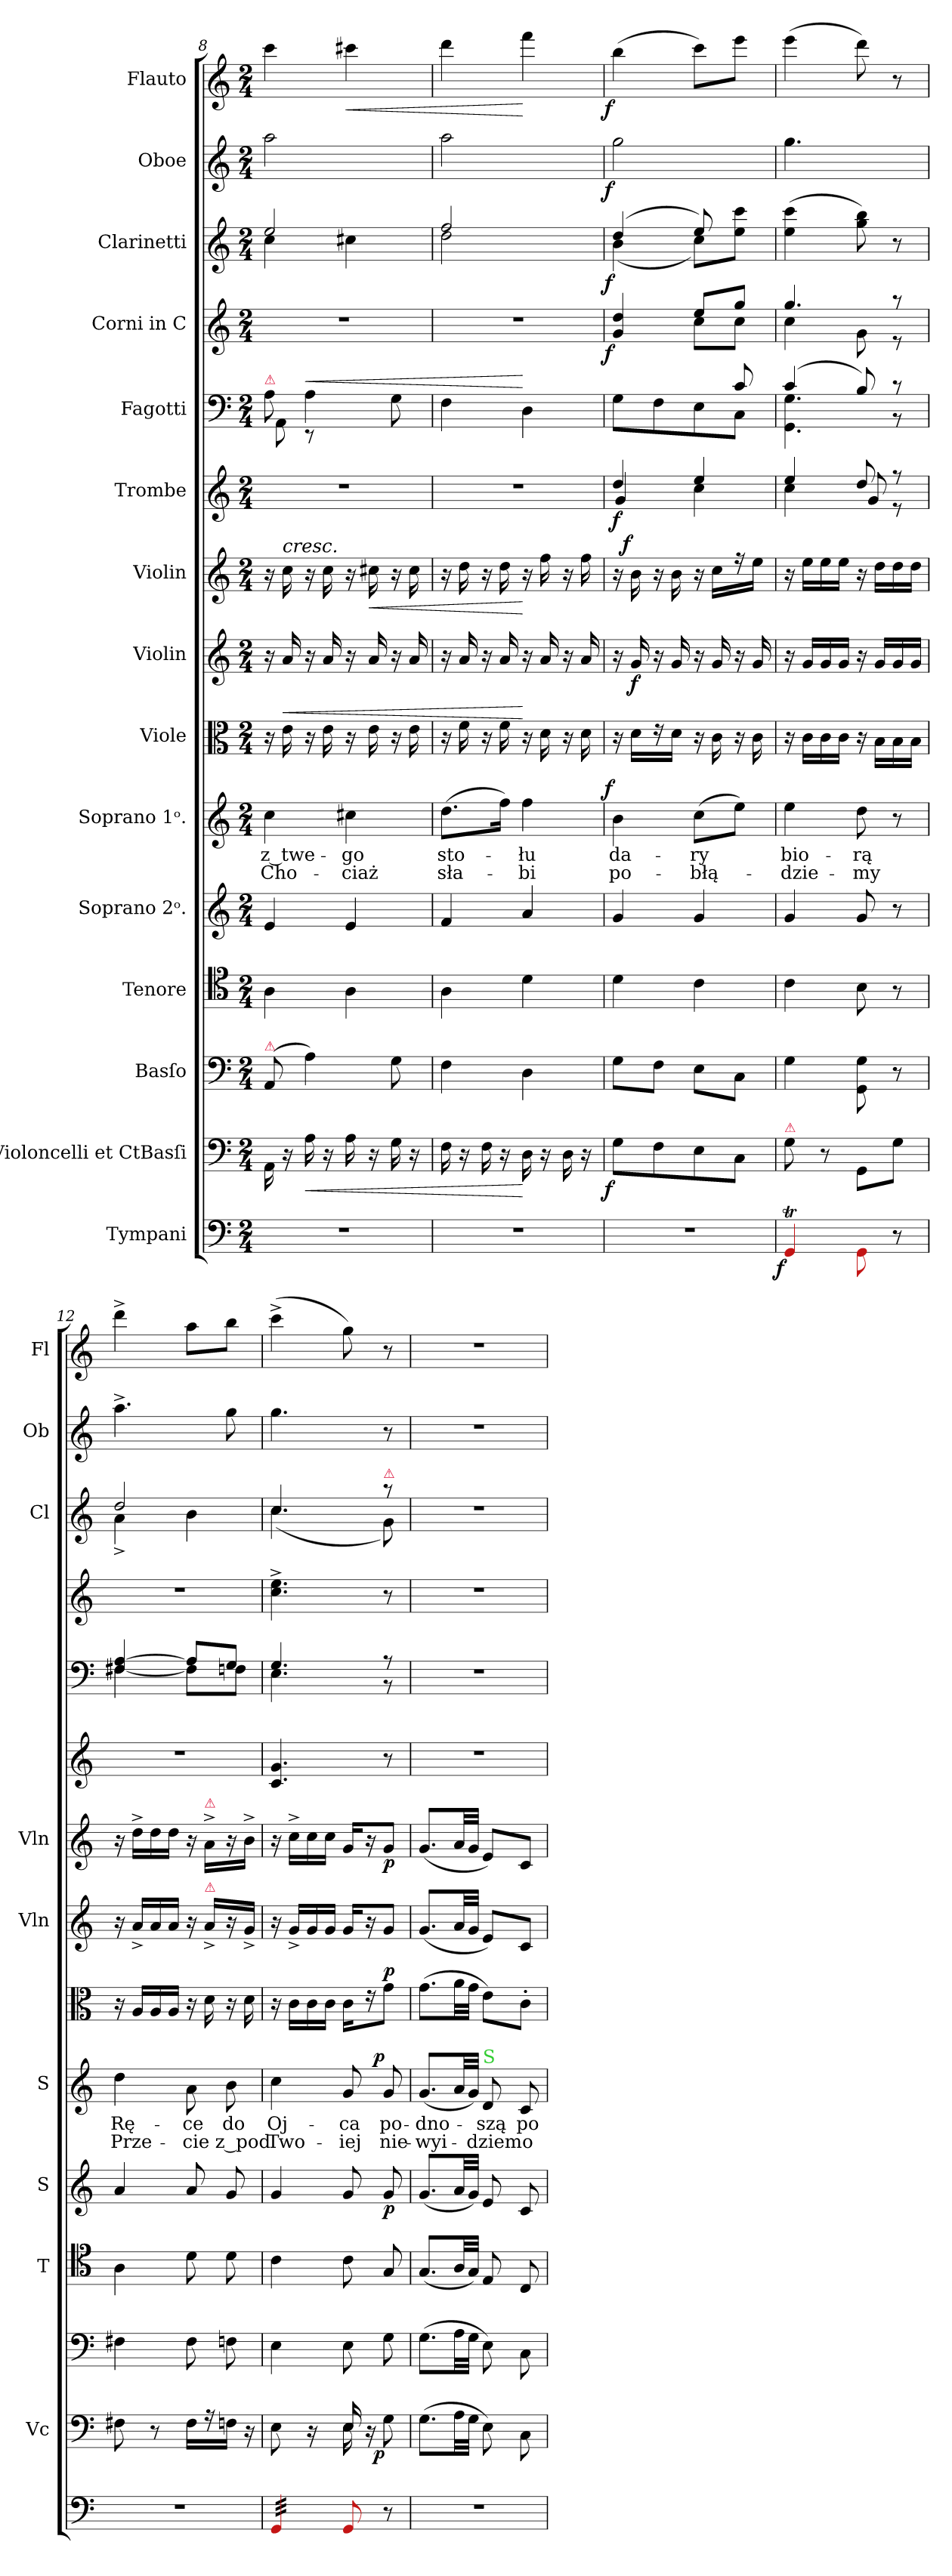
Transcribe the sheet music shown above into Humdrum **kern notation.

**kern	**dynam	**kern	**dynam	**kern	**kern	**kern	**dynam	**kern	**text	**text	**dynam	**kern	**dynam	**kern	**dynam	**kern	**dynam	**kern	**dynam	**kern	**dynam	**kern	**dynam	**kern	**dynam	**kern	**dynam	**kern	**dynam
*part15	*part15	*part14	*part14	*part13	*part12	*part11	*part11	*part10	*part10	*part10	*part10	*part9	*part9	*part8	*part8	*part7	*part7	*part6	*part6	*part5	*part5	*part4	*part4	*part3	*part3	*part2	*part2	*part1	*part1
*staff15	*staff15	*staff14	*staff14	*staff13	*staff12	*staff11	*staff11	*staff10	*staff10	*staff10	*staff10	*staff9	*staff9	*staff8	*staff8	*staff7	*staff7	*staff6	*staff6	*staff5	*staff5	*staff4	*staff4	*staff3	*staff3	*staff2	*staff2	*staff1	*staff1
*I"Tympani	*	*I"Violoncelli et CtBasſi	*	*I"Basſo	*I"Tenore	*I"Soprano 2ᵒ.	*	*I"Soprano 1ᵒ.	*	*	*	*I"Viole	*	*I"Violin	*	*I"Violin	*	*I"Trombe	*	*I"Fagotti	*	*I"Corni in C	*	*I"Clarinetti	*	*I"Oboe	*	*I"Flauto	*
*	*	*I'Vc	*	*	*I'T	*I'S	*	*I'S	*	*	*	*	*	*I'Vln	*	*I'Vln	*	*	*	*	*	*	*	*I'Cl	*	*I'Ob	*	*I'Fl	*
*clefF4	*	*clefF4	*	*clefF4	*clefC4	*clefG2	*	*clefG2	*	*	*	*clefC3	*	*clefG2	*	*clefG2	*	*clefG2	*	*clefF4	*	*clefG2	*	*clefG2	*	*clefG2	*	*clefG2	*
*k[]	*	*k[]	*	*k[]	*k[]	*k[]	*	*k[]	*	*	*	*k[]	*	*k[]	*	*k[]	*	*k[]	*	*k[]	*	*k[]	*	*k[]	*	*k[]	*	*k[]	*
*C:	*	*C:	*	*C:	*C:	*C:	*	*C:	*	*	*	*C:	*	*C:	*	*C:	*	*C:	*	*C:	*	*C:	*	*C:	*	*C:	*	*C:	*
*M2/4	*	*M2/4	*	*M2/4	*M2/4	*M2/4	*	*M2/4	*	*	*	*M2/4	*	*M2/4	*	*M2/4	*	*M2/4	*	*M2/4	*	*M2/4	*	*M2/4	*	*M2/4	*	*M2/4	*
=8	=8	=8	=8	=8	=8	=8	=8	=8	=8	=8	=8	=8	=8	=8	=8	=8	=8	=8	=8	=8	=8	=8	=8	=8	=8	=8	=8	=8	=8
*	*	*	*	*	*	*	*	*	*	*	*	*	*	*	*	*	*	*	*	*^	*	*	*	*^	*	*	*	*	*
!	!	!	!	!	!	!	!	!	!	!	!	!	!	!	!	!	!	!	!	!LO:TX:a:color=crimson:t=⚠	!	!	!	!	!	!	!	!	!	!	!
!	!	!	!	!LO:TX:a:color=crimson:t=⚠	!	!	!	!	!	!	!	!	!	!	!	!	!	!	!	!	!	!	!	!	!	!	!	!	!	!	!
2r	.	16AA\	.	(8AA/	4A\	4e/	.	4cc\	z_twe-	Cho-	.	16r	.	16r	.	16r	.	2r	.	8A\	8AA\	.	2r	.	2ee/	4cc\	.	2aa\	.	4ccc\	.
!	!	!	!	!	!	!	!	!	!	!	!	!	!LO:HP:a	!	!	!	!LO:HP:a	!	!	!	!	!	!	!	!	!	!	!	!	!	!
.	.	16r	.	.	.	.	.	.	.	.	.	16e\	<	16a/	.	16cc\	<	.	.	.	.	.	.	.	.	.	.	.	.	.	.
!	!	!	!LO:HP:b	!	!	!	!	!	!	!	!	!	!	!	!	!	!	!	!	!	!	!LO:HP:a	!	!	!	!	!	!	!	!	!
.	.	16A\	<	4A\)	.	.	.	.	.	.	.	16r	.	16r	.	16r	.	.	.	4A\	8rEE	<	.	.	.	.	.	.	.	.	.
.	.	16r	.	.	.	.	.	.	.	.	.	16e\	.	16a/	.	16cc\	.	.	.	.	.	.	.	.	.	.	.	.	.	.	.
!	!	!	!	!	!	!	!	!	!	!	!	!	!	!	!	!	!	!	!	!	!	!	!	!	!	!	!	!	!	!	!LO:HP:b
.	.	16A\	.	.	4A\	4e/	.	4cc#X\	-go	-ciaż	.	16r	.	16r	.	16r	.	.	.	.	4ryy	.	.	.	.	4cc#X\	.	.	.	4ccc#X\	<
!	!	!	!	!	!	!	!	!	!	!	!	!	!	!	!	!	!LO:HP:b	!	!	!	!	!	!	!	!	!	!	!	!	!	!
.	.	16r	.	.	.	.	.	.	.	.	.	16e\	.	16a/	.	16cc#X\	<	.	.	.	.	.	.	.	.	.	.	.	.	.	.
.	.	16G\	.	8G\	.	.	.	.	.	.	.	16r	.	16r	.	16r	.	.	.	8G\	.	.	.	.	.	.	.	.	.	.	.
.	.	16r	.	.	.	.	.	.	.	.	.	16e\	.	16a/	.	16cc#\	.	.	.	.	.	.	.	.	.	.	.	.	.	.	.
*	*	*	*	*	*	*	*	*	*	*	*	*	*	*	*	*	*	*	*	*v	*v	*	*	*	*	*	*	*	*	*	*
=9	=9	=9	=9	=9	=9	=9	=9	=9	=9	=9	=9	=9	=9	=9	=9	=9	=9	=9	=9	=9	=9	=9	=9	=9	=9	=9	=9	=9	=9	=9
2r	.	16F\	.	4F\	4A\	4f/	.	(8.dd\L	sto-	sła-	.	16r	.	16r	.	16r	.	2r	.	4F\	.	2r	.	2ff/	2dd\	.	2aa\	.	4ddd\	.
.	.	16r	.	.	.	.	.	.	.	.	.	16f\	.	16a/	.	16dd\	.	.	.	.	.	.	.	.	.	.	.	.	.	.
.	.	16F\	.	.	.	.	.	.	.	.	.	16r	.	16r	.	16r	.	.	.	.	.	.	.	.	.	.	.	.	.	.
.	.	16r	.	.	.	.	.	16ff\Jk)	.	.	.	16f\	.	16a/	.	16dd\	.	.	.	.	.	.	.	.	.	.	.	.	.	.
.	.	16D\	[	4D\	4d\	4a/	.	4ff\	-łu	-bi	.	16r	[	16r	.	16r	[	.	.	4D\	[	.	.	.	.	.	.	.	4fff\	[
.	.	16r	.	.	.	.	.	.	.	.	.	16d\	.	16a/	.	16ff\	.	.	.	.	.	.	.	.	.	.	.	.	.	.
.	.	16D\	.	.	.	.	.	.	.	.	.	16r	.	16r	.	16r	.	.	.	.	.	.	.	.	.	.	.	.	.	.
.	.	16r	.	.	.	.	.	.	.	.	.	16d\	.	16a/	.	16ff\	.	.	.	.	.	.	.	.	.	.	.	.	.	.
*	*	*	*	*	*	*	*	*	*	*	*	*	*	*	*	*	*	*	*	*	*	*	*	*v	*v	*	*	*	*	*
.	.	.	.	.	.	.	.	.	.	.	.	.	.	.	.	.	[	.	.	.	.	.	.	.	.	.	.	.	.
=10	=10	=10	=10	=10	=10	=10	=10	=10	=10	=10	=10	=10	=10	=10	=10	=10	=10	=10	=10	=10	=10	=10	=10	=10	=10	=10	=10	=10	=10
*	*	*	*	*	*	*	*	*	*	*	*	*	*	*	*	*	*	*^	*	*^	*	*^	*	*^	*	*	*	*	*
!	!	!	!LO:DY:rj	!	!	!	!	!	!	!	!LO:DY:a:rj	!	!	!	!	!	!	!	!	!	!	!	!	!	!	!LO:DY:rj	!	!	!LO:DY:rj	!	!LO:DY:rj	!	!LO:DY:rj
2r	.	8G\L	f	8G\L	4d\	4g/	.	4b\	da-	po-	f	16r	.	16r	.	16r	.	4dd/	4g/	f	4.ryy	8G\L	.	4g/ 4dd/	4ryy	f	(4dd/	(4b\	f	2gg\	f	(4bb\	f
!	!	!	!	!	!	!	!	!	!	!	!	!	!	!	!LO:DY:b	!	!LO:DY:a:rj	!	!	!	!	!	!	!	!	!	!	!	!	!	!	!	!
.	.	.	.	.	.	.	.	.	.	.	.	16d\LL	.	16g/	f	16b\	f	.	.	.	.	.	.	.	.	.	.	.	.	.	.	.	.
.	.	8F\	.	8F\J	.	.	.	.	.	.	.	16r	.	16r	.	16r	.	.	.	.	.	8F\	.	.	.	.	.	.	.	.	.	.	.
.	.	.	.	.	.	.	.	.	.	.	.	16d\JJ	.	16g/	.	16b\	.	.	.	.	.	.	.	.	.	.	.	.	.	.	.	.	.
.	.	8E\	.	8E\L	4c\	4g/	.	(8cc\L	-ry	-błą-	.	16r	.	16r	.	16r	.	4ee/	4cc\	.	.	8E\	.	8ee/L	8cc\L	.	8ee/)	8cc\L)	.	.	.	8ccc\L)	.
.	.	.	.	.	.	.	.	.	.	.	.	16c\	.	16g/	.	16cc\LL	.	.	.	.	.	.	.	.	.	.	.	.	.	.	.	.	.
.	.	8C\J	.	8C\J	.	.	.	8ee\J)	.	.	.	16r	.	16r	.	16r	.	.	.	.	8c/	8C\J	.	8gg/J	8cc\J	.	8ryy	8ee\ 8ccc\J	.	.	.	8eee\J	.
.	.	.	.	.	.	.	.	.	.	.	.	16c\	.	16g/	.	16ee\JJ	.	.	.	.	.	.	.	.	.	.	.	.	.	.	.	.	.
*	*	*	*	*	*	*	*	*	*	*	*	*	*	*	*	*	*	*	*	*	*	*	*	*	*	*	*v	*v	*	*	*	*	*
=11	=11	=11	=11	=11	=11	=11	=11	=11	=11	=11	=11	=11	=11	=11	=11	=11	=11	=11	=11	=11	=11	=11	=11	=11	=11	=11	=11	=11	=11	=11	=11	=11
!	!	!LO:TX:a:color=crimson:t=⚠	!	!	!	!	!	!	!	!	!	!	!	!	!	!	!	!	!	!	!	!	!	!	!	!	!	!	!	!	!	!
!	!LO:DY:rj	!	!	!	!	!	!	!	!	!	!	!	!	!	!	!	!	!	!	!	!	!	!	!	!	!	!	!	!	!	!	!
4Ret/	f	8G\	.	4G\	4c\	4g/	.	4ee\	bio-	-dzie-	.	16r	.	16r	.	16r	.	4ee/	4cc\	.	(4c/	4.GG\ 4.G\	.	4.gg/	4cc\	.	(4ee\ 4ccc\	.	4.gg\	.	(4eee\	.
.	.	.	.	.	.	.	.	.	.	.	.	16c\LL	.	16g/LL	.	16ee\LL	.	.	.	.	.	.	.	.	.	.	.	.	.	.	.	.
.	.	8r	.	.	.	.	.	.	.	.	.	16c\	.	16g/	.	16ee\	.	.	.	.	.	.	.	.	.	.	.	.	.	.	.	.
.	.	.	.	.	.	.	.	.	.	.	.	16c\JJ	.	16g/JJ	.	16ee\JJ	.	.	.	.	.	.	.	.	.	.	.	.	.	.	.	.
8Re\	.	8GG\L	.	8GG\ 8G\	8B\	8g/	.	8dd\	-rą	-my	.	16r	.	16r	.	16r	.	8dd/	8g/	.	8B/)	.	.	.	8g\	.	8gg\ 8bb\)	.	.	.	8ddd\)	.
.	.	.	.	.	.	.	.	.	.	.	.	16B\LL	.	16g/LL	.	16dd\LL	.	.	.	.	.	.	.	.	.	.	.	.	.	.	.	.
8r	.	8G\J	.	8r	8r	8r	.	8r	.	.	.	16B\	.	16g/	.	16dd\	.	8r	8r	.	8r	8r	.	8raa	8r	.	8r	.	8ryy	.	8r	.
.	.	.	.	.	.	.	.	.	.	.	.	16B\JJ	.	16g/JJ	.	16dd\JJ	.	.	.	.	.	.	.	.	.	.	.	.	.	.	.	.
*	*	*	*	*	*	*	*	*	*	*	*	*	*	*	*	*	*	*v	*v	*	*	*	*	*v	*v	*	*	*	*	*	*	*
=12	=12	=12	=12	=12	=12	=12	=12	=12	=12	=12	=12	=12	=12	=12	=12	=12	=12	=12	=12	=12	=12	=12	=12	=12	=12	=12	=12	=12	=12	=12
*	*	*	*	*	*	*	*	*	*	*	*	*	*	*	*	*	*	*	*	*	*	*	*	*	*^	*	*	*	*	*
2r	.	8F#X\	.	4F#X\	4A\	4a/	.	4dd\	Rę-	Prze-	.	16r	.	16r	.	16r	.	2r	.	4F#X/ [4A/	[4F#X\	.	2r	.	2dd/	4a^\	.	4.aa^<\	.	4ddd^<\	.
.	.	.	.	.	.	.	.	.	.	.	.	16A/LL	.	16a^/LL	.	16dd^<\LL	.	.	.	.	.	.	.	.	.	.	.	.	.	.	.
.	.	8r	.	.	.	.	.	.	.	.	.	16A/	.	16a/	.	16dd\	.	.	.	.	.	.	.	.	.	.	.	.	.	.	.
.	.	.	.	.	.	.	.	.	.	.	.	16A/JJ	.	16a/JJ	.	16dd\JJ	.	.	.	.	.	.	.	.	.	.	.	.	.	.	.
.	.	16F#\LL	.	8F#\	8d\	8a/	.	8a\	-ce	-cie	.	16r	.	16r	.	16r	.	.	.	8A/L]	8F#\L]	.	.	.	.	4b\	.	.	.	8aa\L	.
!	!	!	!	!	!	!	!	!	!	!	!	!	!	!	!	!LO:TX:a:color=crimson:t=⚠	!	!	!	!	!	!	!	!	!	!	!	!	!	!	!
!	!	!	!	!	!	!	!	!	!	!	!	!	!	!LO:TX:a:color=crimson:t=⚠	!	!	!	!	!	!	!	!	!	!	!	!	!	!	!	!	!
.	.	16r	.	.	.	.	.	.	.	.	.	16d\	.	16a^/LL	.	16a^\LL	.	.	.	.	.	.	.	.	.	.	.	.	.	.	.
.	.	16Fn\JJ	.	8Fn\	8d\	8g/	.	8b\	do	z_pod	.	16r	.	16r	.	16r	.	.	.	8G/J	8Fn\J	.	.	.	.	.	.	8gg\	.	8bb\J	.
.	.	16r	.	.	.	.	.	.	.	.	.	16d\	.	16g^/JJ	.	16b^\JJ	.	.	.	.	.	.	.	.	.	.	.	.	.	.	.
=13	=13	=13	=13	=13	=13	=13	=13	=13	=13	=13	=13	=13	=13	=13	=13	=13	=13	=13	=13	=13	=13	=13	=13	=13	=13	=13	=13	=13	=13	=13	=13
*	*	*^	*	*	*	*	*	*	*	*	*	*	*	*	*	*	*	*	*	*	*	*	*	*	*	*	*	*	*	*	*
*tremolo	*	*	*	*	*	*	*	*	*	*	*	*	*	*	*	*	*	*	*	*	*	*	*	*	*	*	*	*	*	*	*	*
32Re/LLL	.	8E\	4ryy	.	4E\	4c\	4g/	.	4cc\	Oj-	Two-	.	16r	.	16r	.	16r	.	4.c/ 4.g/	.	4.G/	4.E\	.	4.cc^<\ 4.ee^<\	.	4.cc/	(4.cc\	.	4.gg\	.	(4ccc^<\	.
32Re/	.	.	.	.	.	.	.	.	.	.	.	.	.	.	.	.	.	.	.	.	.	.	.	.	.	.	.	.	.	.	.	.
32Re/	.	.	.	.	.	.	.	.	.	.	.	.	16c\LL	.	16g^/LL	.	16cc^<\LL	.	.	.	.	.	.	.	.	.	.	.	.	.	.	.
32Re/	.	.	.	.	.	.	.	.	.	.	.	.	.	.	.	.	.	.	.	.	.	.	.	.	.	.	.	.	.	.	.	.
!	!	!LO:N:vis=16	!	!	!	!	!	!	!	!	!	!	!	!	!	!	!	!	!	!	!	!	!	!	!	!	!	!	!	!	!	!
32Re/	.	8r	.	.	.	.	.	.	.	.	.	.	16c\	.	16g/	.	16cc\	.	.	.	.	.	.	.	.	.	.	.	.	.	.	.
32Re/	.	.	.	.	.	.	.	.	.	.	.	.	.	.	.	.	.	.	.	.	.	.	.	.	.	.	.	.	.	.	.	.
32Re/	.	.	.	.	.	.	.	.	.	.	.	.	16c\JJ	.	16g/JJ	.	16cc\JJ	.	.	.	.	.	.	.	.	.	.	.	.	.	.	.
32Re/JJJ	.	.	.	.	.	.	.	.	.	.	.	.	.	.	.	.	.	.	.	.	.	.	.	.	.	.	.	.	.	.	.	.
*Xtremolo	*	*	*	*	*	*	*	*	*	*	*	*	*	*	*	*	*	*	*	*	*	*	*	*	*	*	*	*	*	*	*	*
8Re/	.	16E/	16E\	.	8E\	8c\	8g/	.	8g/	-ca	-iej	.	16c\KL	.	16g/KL	.	16g/KL	.	.	.	.	.	.	.	.	.	.	.	.	.	8gg\)	.
.	.	16r	8.ryy	.	.	.	.	.	.	.	.	.	16r	.	16r	.	16r	.	.	.	.	.	.	.	.	.	.	.	.	.	.	.
!	!	!	!	!	!	!	!	!	!	!	!	!	!	!	!	!	!	!	!	!	!	!	!	!	!	!LO:TX:a:color=crimson:t=⚠	!	!	!	!	!	!
!	!	!	!	!LO:DY:rj	!	!	!	!LO:DY:b	!	!	!	!LO:DY:a:rj	!	!LO:DY:a	!	!	!	!	!	!	!	!	!	!	!	!	!	!	!	!	!	!
8r	.	8G\	.	p	8G\	8G/	8g/	p	8g/	po-	nie-	p	8g\J	p	8g/J	.	8g/J	p	8r	.	8r	8r	.	8r	.	8raa	8g\)	.	8r	.	8r	.
*	*	*v	*v	*	*	*	*	*	*	*	*	*	*	*	*	*	*	*	*	*	*v	*v	*	*	*	*v	*v	*	*	*	*	*
=14	=14	=14	=14	=14	=14	=14	=14	=14	=14	=14	=14	=14	=14	=14	=14	=14	=14	=14	=14	=14	=14	=14	=14	=14	=14	=14	=14	=14	=14
2r	.	(8.G\L	.	(8.G\L	(8.G/L	(8.g/L	.	(8.g/L	-dno-	-wyi-	.	(8.g\L	.	(8.g/L	.	(8.g/L	.	2r	.	2r	.	2r	.	2r	.	2r	.	2r	.
.	.	32A\LL	.	32A\LL	32A/LL	32a/LL	.	32a/LL	.	.	.	32a\LL	.	32a/LL	.	32a/LL	.	.	.	.	.	.	.	.	.	.	.	.	.
.	.	32G\JJJ	.	32G\JJJ	32G/JJJ)	32g/JJJ)	.	32g/JJJ)	.	.	.	32g\JJJ	.	32g/JJJ	.	32g/JJJ	.	.	.	.	.	.	.	.	.	.	.	.	.
!	!	!	!	!	!	!	!	!LO:TX:a:color=limegreen:t=S	!	!	!	!	!	!	!	!	!	!	!	!	!	!	!	!	!	!	!	!	!
.	.	8E\)	.	8E\)	8E/	8e/	.	8d/	-szą	-dziem	.	8e\L)	.	8e/L)	.	8e/L)	.	.	.	.	.	.	.	.	.	.	.	.	.
.	.	8C\	.	8C\	8C/	8c/	.	8c/	po	o-	.	8c'\J	.	8c/J	.	8c/J	.	.	.	.	.	.	.	.	.	.	.	.	.
=	=	=	=	=	=	=	=	=	=	=	=	=	=	=	=	=	=	=	=	=	=	=	=	=	=	=	=	=	=
*-	*-	*-	*-	*-	*-	*-	*-	*-	*-	*-	*-	*-	*-	*-	*-	*-	*-	*-	*-	*-	*-	*-	*-	*-	*-	*-	*-	*-	*-
